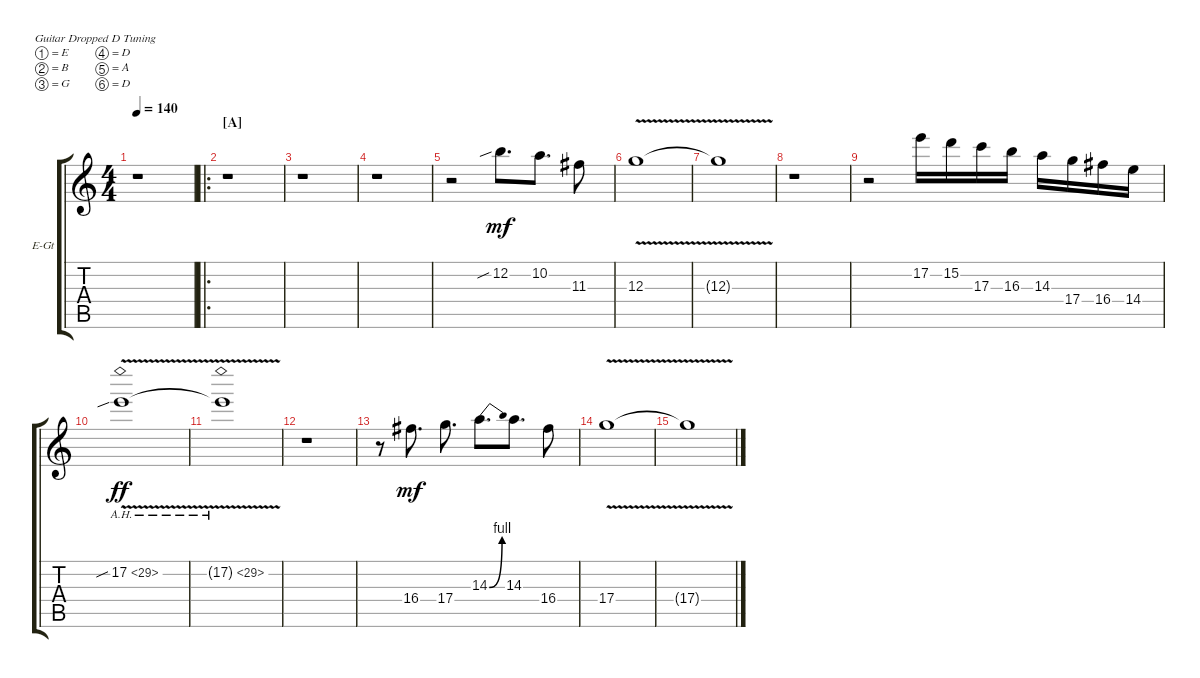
\defaultSystemsLayout 4
\bracketExtendMode groupsimilarinstruments
\firstSystemTrackNameOrientation horizontal
\otherSystemsTrackNameOrientation horizontal
\track ("Lead 2" "E-Gt") {instrument distortionguitar}
\staff {score tabs}
\tuning (E4 B3 G3 D3 A2 D2)
\ts (4 4)
\tempo 140
\clef g2
\ks c
r.1{dy mf instrument distortionguitar} |
\ro
\section ("A" "")
r.1 |
r.1 |
r.1 |
r.2 12.2{sib}.8{d} 10.2.8{d} 11.3.8 |
12.3{v}.1 |
12.3{v t}.1 |
r.1 |
r.2 17.2.16 15.2.16 17.3.16 16.3.16 14.3.16 17.4.16 16.4.16 14.4.16 |
17.2{ah 12 v sib}.1{dy ff} |
17.2{ah 12 v t}.1 |
r.1 |
r.8 16.4.8{d dy mf} 17.4.8{d} 14.3{be (bend 0 0 15 4)}.8{d} 14.3.8{d} 16.4.8 |
17.4{v}.1 |
17.4{v t}.1
